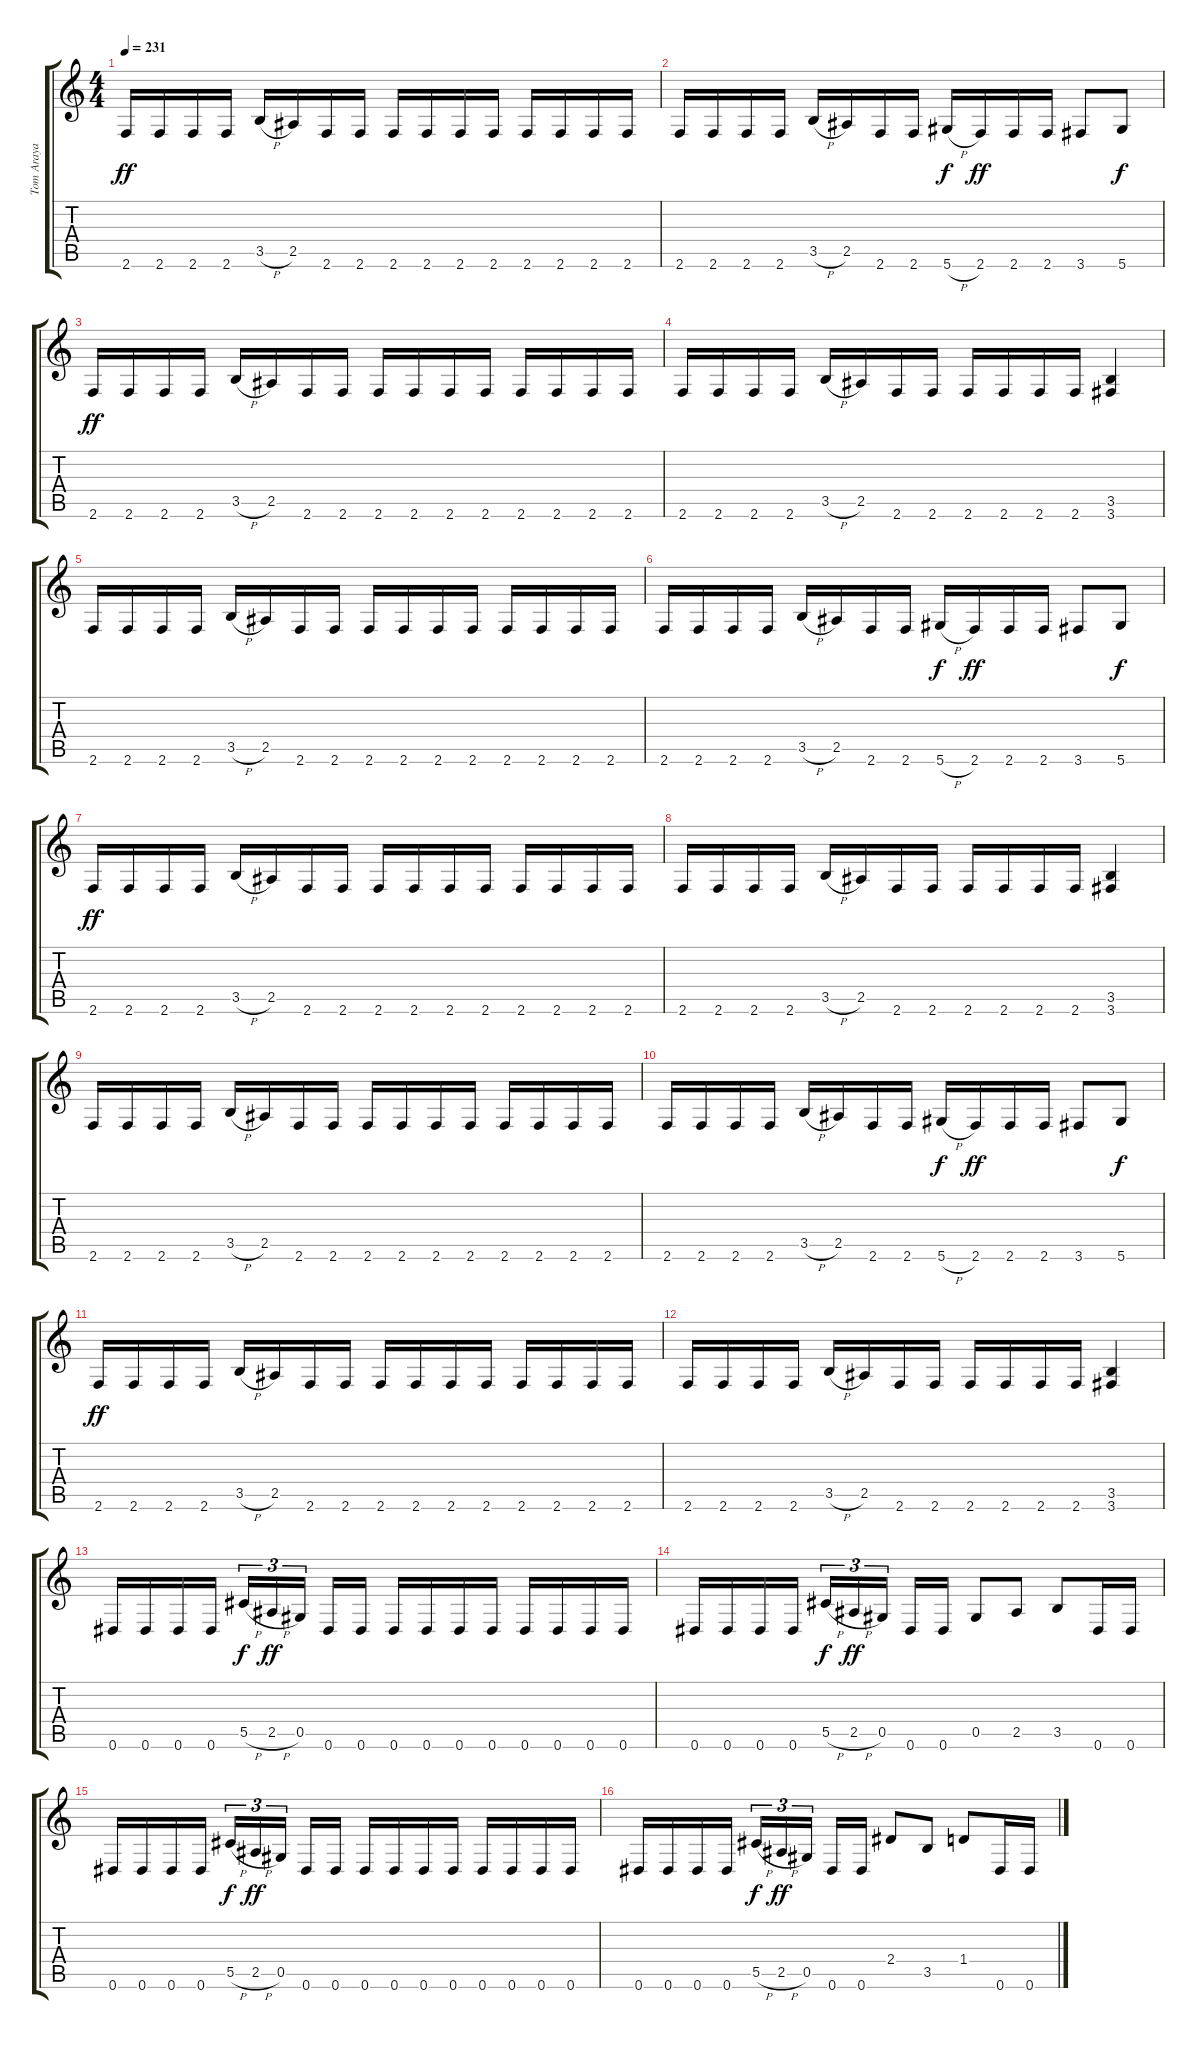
\track ("Tom Araya" "Tom Araya") {instrument electricbasspick}
\staff {score tabs}
\tuning (Eb4 Bb3 Gb3 Db3 Ab2 Eb2) {hide}
\ts (4 4)
\tempo 231
\clef g2
\ks c
2.6.16{dy ff} 2.6.16 2.6.16 2.6.16 3.5{h}.16 2.5.16 2.6.16 2.6.16 2.6.16 2.6.16 2.6.16 2.6.16 2.6.16 2.6.16 2.6.16 2.6.16 |
2.6.16 2.6.16 2.6.16 2.6.16 3.5{h}.16 2.5.16 2.6.16 2.6.16 5.6{h}.16{dy f} 2.6.16{dy ff} 2.6.16 2.6.16 3.6.8 5.6.8{dy f} |
2.6.16{dy ff} 2.6.16 2.6.16 2.6.16 3.5{h}.16 2.5.16 2.6.16 2.6.16 2.6.16 2.6.16 2.6.16 2.6.16 2.6.16 2.6.16 2.6.16 2.6.16 |
2.6.16 2.6.16 2.6.16 2.6.16 3.5{h}.16 2.5.16 2.6.16 2.6.16 2.6.16 2.6.16 2.6.16 2.6.16 (3.5 3.6).4 |
2.6.16 2.6.16 2.6.16 2.6.16 3.5{h}.16 2.5.16 2.6.16 2.6.16 2.6.16 2.6.16 2.6.16 2.6.16 2.6.16 2.6.16 2.6.16 2.6.16 |
2.6.16 2.6.16 2.6.16 2.6.16 3.5{h}.16 2.5.16 2.6.16 2.6.16 5.6{h}.16{dy f} 2.6.16{dy ff} 2.6.16 2.6.16 3.6.8 5.6.8{dy f} |
2.6.16{dy ff} 2.6.16 2.6.16 2.6.16 3.5{h}.16 2.5.16 2.6.16 2.6.16 2.6.16 2.6.16 2.6.16 2.6.16 2.6.16 2.6.16 2.6.16 2.6.16 |
2.6.16 2.6.16 2.6.16 2.6.16 3.5{h}.16 2.5.16 2.6.16 2.6.16 2.6.16 2.6.16 2.6.16 2.6.16 (3.5 3.6).4 |
2.6.16 2.6.16 2.6.16 2.6.16 3.5{h}.16 2.5.16 2.6.16 2.6.16 2.6.16 2.6.16 2.6.16 2.6.16 2.6.16 2.6.16 2.6.16 2.6.16 |
2.6.16 2.6.16 2.6.16 2.6.16 3.5{h}.16 2.5.16 2.6.16 2.6.16 5.6{h}.16{dy f} 2.6.16{dy ff} 2.6.16 2.6.16 3.6.8 5.6.8{dy f} |
2.6.16{dy ff} 2.6.16 2.6.16 2.6.16 3.5{h}.16 2.5.16 2.6.16 2.6.16 2.6.16 2.6.16 2.6.16 2.6.16 2.6.16 2.6.16 2.6.16 2.6.16 |
2.6.16 2.6.16 2.6.16 2.6.16 3.5{h}.16 2.5.16 2.6.16 2.6.16 2.6.16 2.6.16 2.6.16 2.6.16 (3.5 3.6).4 |
0.6.16 0.6.16 0.6.16 0.6.16 5.5{h}.16{tu (3 2) dy f} 2.5{h}.16{tu (3 2) dy ff} 0.5.16{tu (3 2)} 0.6.16 0.6.16 0.6.16 0.6.16 0.6.16 0.6.16 0.6.16 0.6.16 0.6.16 0.6.16 |
0.6.16 0.6.16 0.6.16 0.6.16 5.5{h}.16{tu (3 2) dy f} 2.5{h}.16{tu (3 2) dy ff} 0.5.16{tu (3 2)} 0.6.16 0.6.16 0.5.8 2.5.8 3.5.8 0.6.16 0.6.16 |
0.6.16 0.6.16 0.6.16 0.6.16 5.5{h}.16{tu (3 2) dy f} 2.5{h}.16{tu (3 2) dy ff} 0.5.16{tu (3 2)} 0.6.16 0.6.16 0.6.16 0.6.16 0.6.16 0.6.16 0.6.16 0.6.16 0.6.16 0.6.16 |
0.6.16 0.6.16 0.6.16 0.6.16 5.5{h}.16{tu (3 2) dy f} 2.5{h}.16{tu (3 2) dy ff} 0.5.16{tu (3 2)} 0.6.16 0.6.16 2.4.8 3.5.8 1.4.8 0.6.16 0.6.16
